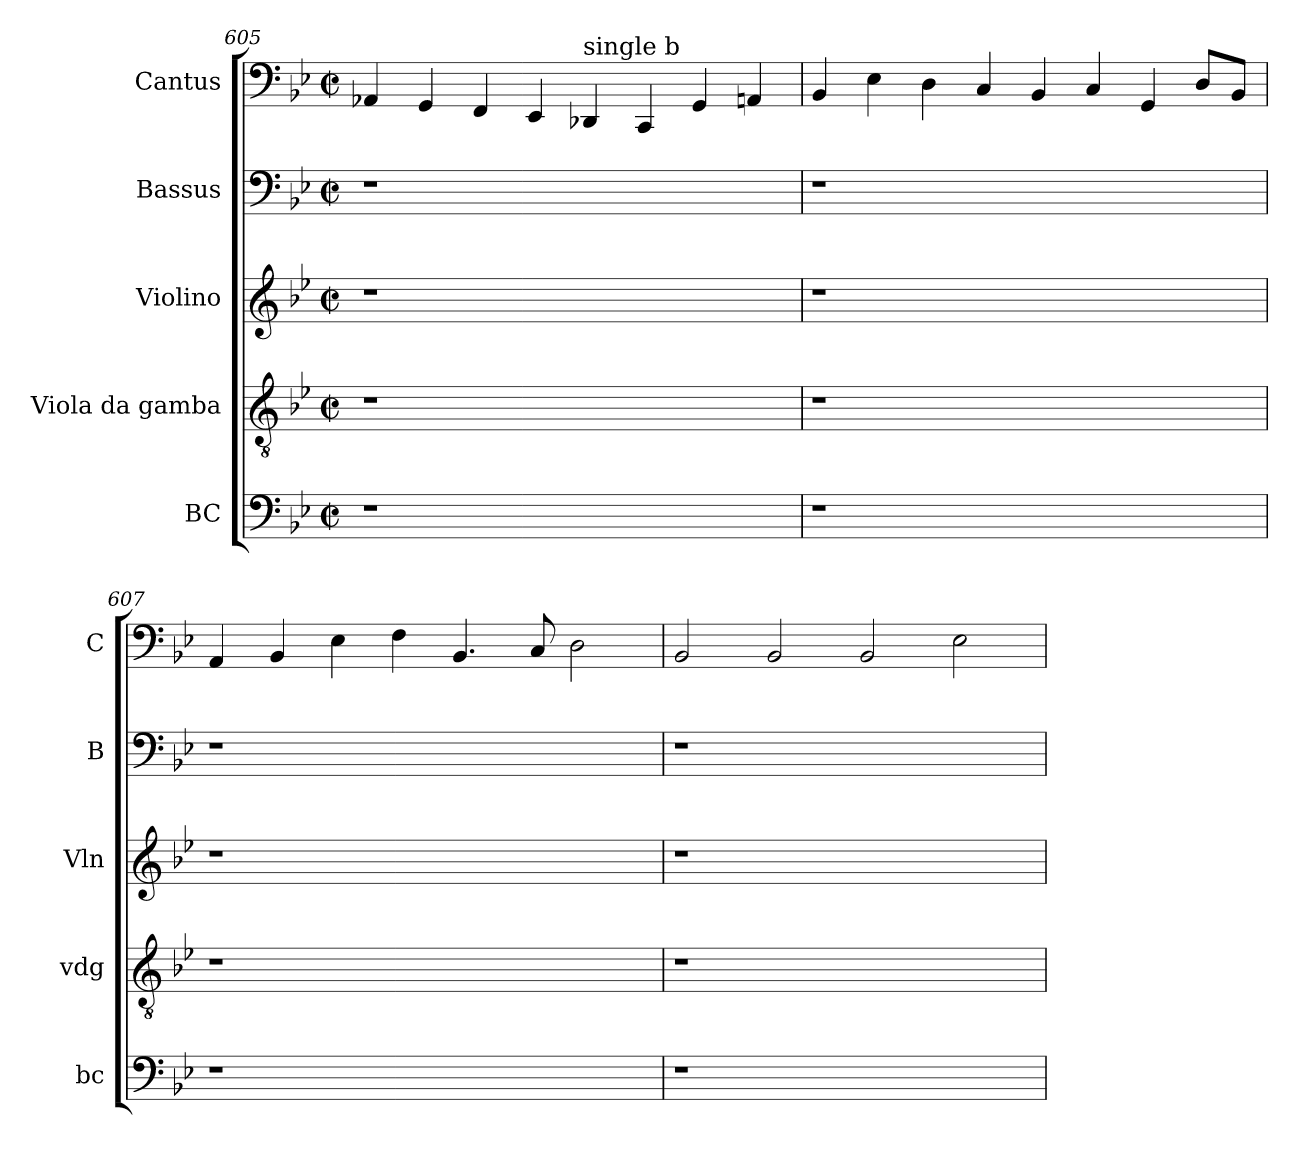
**kern	**kern	**kern	**kern	**kern
*part5	*part4	*part3	*part2	*part1
*staff5	*staff4	*staff3	*staff2	*staff1
*I"BC	*I"Viola da gamba	*I"Violino	*I"Bassus	*I"Cantus
*I'bc	*I'vdg	*I'Vln	*I'B	*I'C
*clefF4	*clefGv2	*clefG2	*clefF4	*clefF4
*k[b-e-]	*k[b-e-]	*k[b-e-]	*k[b-e-]	*k[b-e-]
*B-:	*B-:	*B-:	*B-:	*B-:
*M2/2	*M2/2	*M2/2	*M2/2	*M2/2
*met(c|)	*met(c|)	*met(c|)	*met(c|)	*met(c|)
=605	=605	=605	=605	=605
1r	1r	1r	1r	4AA-X/
.	.	.	.	4GG/
.	.	.	.	4FF/
.	.	.	.	4EE-/
!	!	!	!	!LO:TX:a:t=single b
1ryy	1ryy	1ryy	1ryy	4DD-/
.	.	.	.	4CC/
.	.	.	.	4GG/
.	.	.	.	4AAn/
!!LO:LB:g=z
=606	=606	=606	=606	=606
1r	1r	1r	1r	4BB-/
.	.	.	.	4E-\
.	.	.	.	4D\
.	.	.	.	4C/
1ryy	1ryy	1ryy	1ryy	4BB-/
.	.	.	.	4C/
.	.	.	.	4GG/
.	.	.	.	8D/L
.	.	.	.	8BB-/J
=607	=607	=607	=607	=607
1r	1r	1r	1r	4AA/
.	.	.	.	4BB-/
.	.	.	.	4E-\
.	.	.	.	4F\
1ryy	1ryy	1ryy	1ryy	4.BB-/
.	.	.	.	8C/
.	.	.	.	2D\
=608	=608	=608	=608	=608
1r	1r	1r	1r	2BB-/
.	.	.	.	2BB-/
1ryy	1ryy	1ryy	1ryy	2BB-/
.	.	.	.	2E-\
=	=	=	=	=
*-	*-	*-	*-	*-
